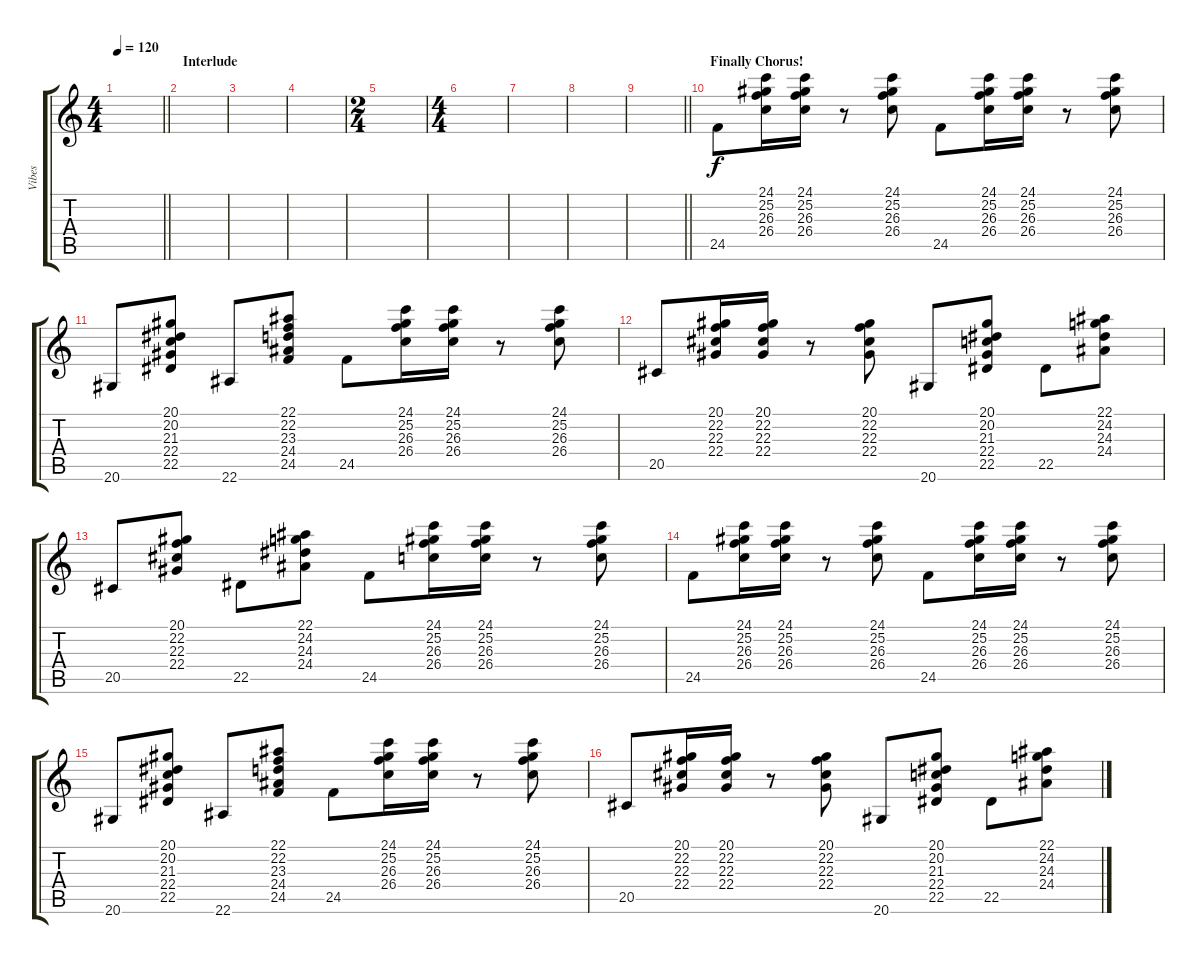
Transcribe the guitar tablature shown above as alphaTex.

\track ("Vibes" "Vibes") {instrument marimba}
\staff {score tabs}
\tuning (C4 G3 Eb3 Bb2 F2 C2) {hide}
\ts (4 4)
\tempo 120
\clef g2
\barLineRight lightlight
\ks c
|
\section ("" "Interlude")
|
|
|
\ts (2 4)
|
\ts (4 4)
|
|
|
\barLineRight lightlight
|
\section ("" "Finally Chorus!")
24.5.8 (24.1 25.2 26.3 26.4).16 (24.1 25.2 26.3 26.4).16 r.8 (24.1 25.2 26.3 26.4).8 24.5.8 (24.1 25.2 26.3 26.4).16 (24.1 25.2 26.3 26.4).16 r.8 (24.1 25.2 26.3 26.4).8 |
20.6.8 (20.1 20.2 21.3 22.4 22.5).8 22.6.8 (22.1 22.2 23.3 24.4 24.5).8 24.5.8 (24.1 25.2 26.3 26.4).16 (24.1 25.2 26.3 26.4).16 r.8 (24.1 25.2 26.3 26.4).8 |
20.5.8 (20.1 22.2 22.3 22.4).16 (20.1 22.2 22.3 22.4).16 r.8 (20.1 22.2 22.3 22.4).8 20.6.8 (20.1 20.2 21.3 22.4 22.5).8 22.5.8 (22.1 24.2 24.3 24.4).8 |
20.5.8 (20.1 22.2 22.3 22.4).8 22.5.8 (22.1 24.2 24.3 24.4).8 24.5.8 (24.1 25.2 26.3 26.4).16 (24.1 25.2 26.3 26.4).16 r.8 (24.1 25.2 26.3 26.4).8 |
24.5.8 (24.1 25.2 26.3 26.4).16 (24.1 25.2 26.3 26.4).16 r.8 (24.1 25.2 26.3 26.4).8 24.5.8 (24.1 25.2 26.3 26.4).16 (24.1 25.2 26.3 26.4).16 r.8 (24.1 25.2 26.3 26.4).8 |
20.6.8 (20.1 20.2 21.3 22.4 22.5).8 22.6.8 (22.1 22.2 23.3 24.4 24.5).8 24.5.8 (24.1 25.2 26.3 26.4).16 (24.1 25.2 26.3 26.4).16 r.8 (24.1 25.2 26.3 26.4).8 |
20.5.8 (20.1 22.2 22.3 22.4).16 (20.1 22.2 22.3 22.4).16 r.8 (20.1 22.2 22.3 22.4).8 20.6.8 (20.1 20.2 21.3 22.4 22.5).8 22.5.8 (22.1 24.2 24.3 24.4).8
